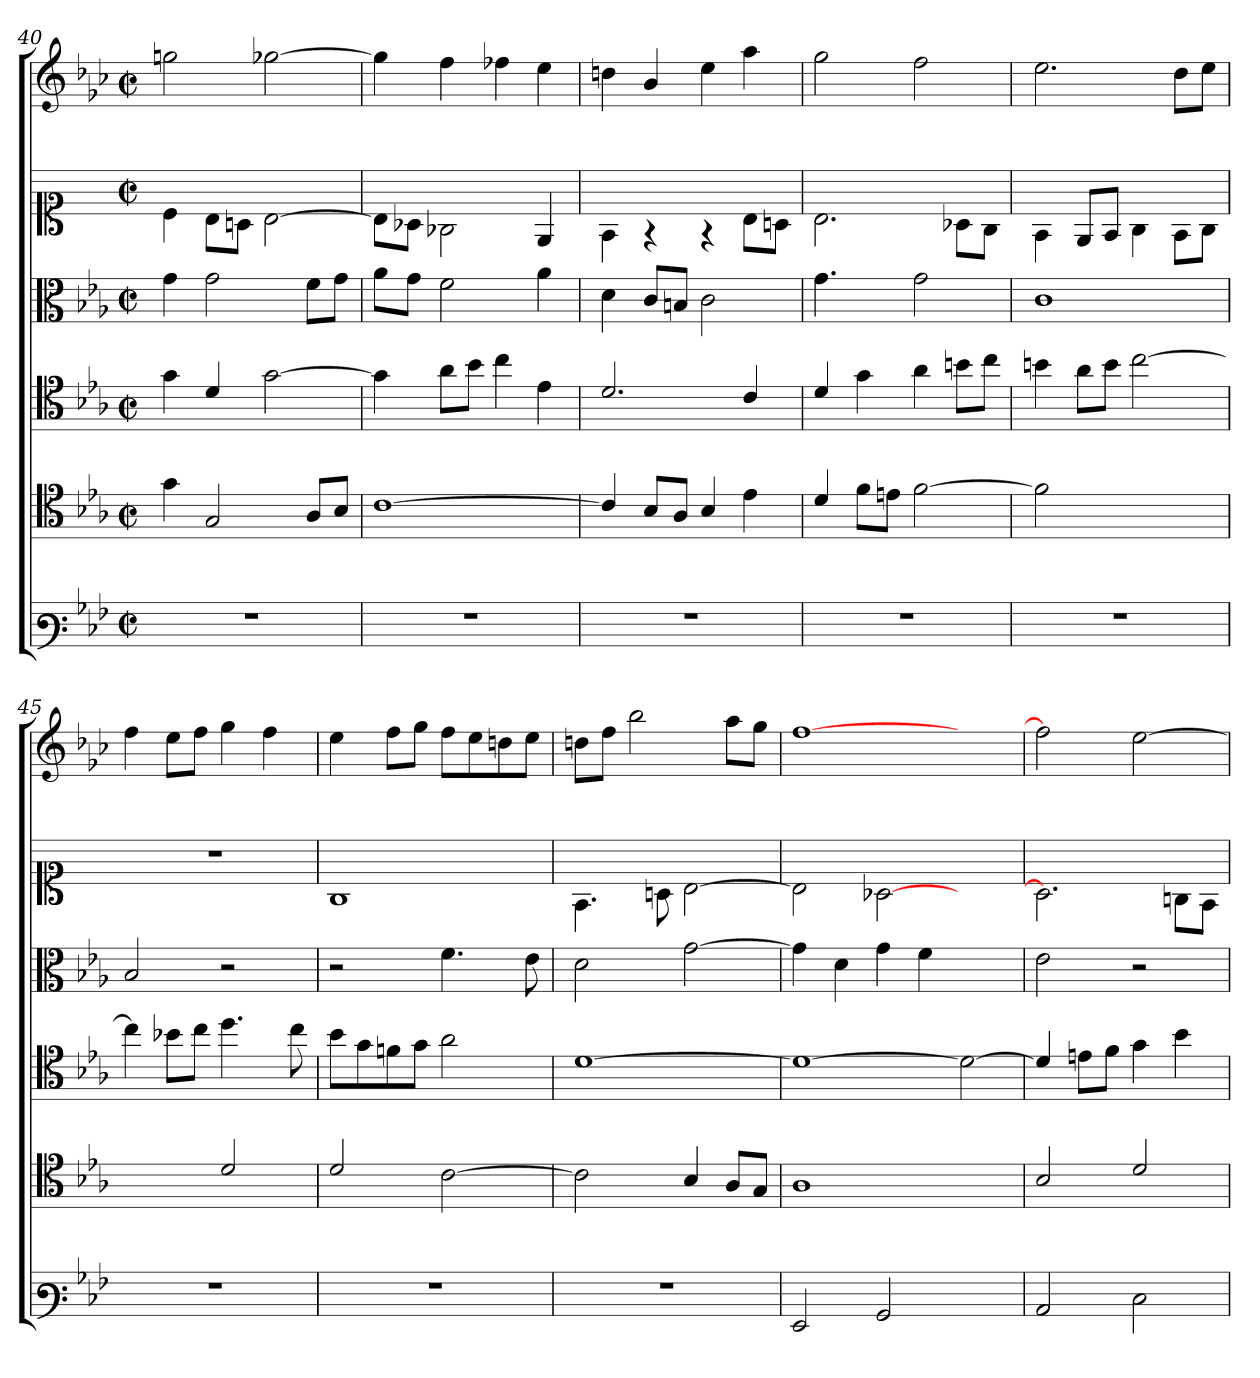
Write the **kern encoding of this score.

**kern	**kern	**kern	**kern	**kern	**kern
*part6	*part5	*part4	*part3	*part2	*part1
*staff6	*staff5	*staff4	*staff3	*staff2	*staff1
!!LO:PB:g=z
*clefF3	*clefC4	*clefC4	*clefC3	*clefC1	*clefG3
*k[b-e-a-]	*k[b-e-a-]	*k[b-e-a-]	*k[b-e-a-]	*	*k[b-e-a-]
*M2/2	*M2/2	*M2/2	*M2/2	*M2/2	*M2/2
*met(c|)	*met(c|)	*met(c|)	*met(c|)	*met(c|)	*met(c|)
=40	=40	=40	=40	=40	=40
1r	4g\	4g\	4g\	4c\	2een\
.	2G/	4d/	2g\	8B\L	.
.	.	.	.	8An\J	.
.	.	[>2g\	.	[>2B\	[2ee-X\
.	8A-/L	.	8f\L	.	.
.	8B-/J	.	8g\J	.	.
=41	=41	=41	=41	=41	=41
1r	[<1c	4g\]	8a-\L	8B\L]	4ee-\]
.	.	.	8g\J	8A-X\J	.
.	.	8a-\L	2f\	2G-X\	4dd\
.	.	8b-\J	.	.	.
.	.	4cc\	.	.	4dd-X\
.	.	4e-\	4a-\	4E/	4cc\
=42	=42	=42	=42	=42	=42
1r	4c/]	2.d/	4d\	4F\	4bn\
.	8B-/L	.	8c/L	4rF	4g/
.	8A-/J	.	8Bn/J	.	.
.	4B-/	.	2c\	4rF	4cc\
.	4e-\	4c/	.	8B\L	4ff\
.	.	.	.	8An\J	.
=43	=43	=43	=43	=43	=43
1r	4d/	4d/	4.g\	2.B\	2ee-\
.	8f\L	4g\	.	.	.
.	8en\J	.	8ryy	.	.
.	[>2f\	4a-\	2g\	.	2dd\
.	.	8bn\L	.	8A-X\L	.
.	.	8cc\J	.	8G\J	.
=44	=44	=44	=44	=44	=44
1r	2f\]	4bn\	1c	4F\	2.cc\
.	.	8a-\L	.	8E/L	.
.	.	8b\J	.	8F/J	.
.	2ryy	[>2cc\	.	4G\	.
.	.	.	.	8F\L	8b-\L
.	.	.	.	8G\J	8cc\J
=45	=45	=45	=45	=45	=45
1r	2ryy	4cc\]	2B-/	1r	4dd\
.	.	8b-X\L	.	.	8cc\L
.	.	8cc\J	.	.	8dd\J
.	2d/	4.dd\	2rd	.	4ee-\
.	.	.	.	.	4dd\
.	.	8cc\	.	.	.
!!LO:LB:g=z
=46	=46	=46	=46	=46	=46
1r	2d/	8b-\L	2rd	1G	4cc\
.	.	8g\	.	.	.
.	.	8fn\	.	.	8dd\L
.	.	8g\J	.	.	8ee-\J
.	[2c	2a-\	4.f\	.	8dd\L
.	.	.	.	.	8cc\
.	.	.	.	.	8bn\
.	.	.	8e-\	.	8cc\J
=47	=47	=47	=47	=47	=47
1r	2c]	[<1d	2d\	4.F\	8bn\L
.	.	.	.	.	8dd\J
.	.	.	.	.	2gg\
.	.	.	.	8An\	.
.	4B-/	.	[>2g\	[>2B\	.
.	8A-/L	.	.	.	8ff\L
.	8G/J	.	.	.	8ee-\J
=48	=48	=48	=48	=48	=48
2GG/	1A-	1d_	4g\]	2B\]	[>1dd
.	.	.	4d\	.	.
2BB-/	.	.	4g\	[>2A-X\	.
.	.	.	4f\	.	.
2ryy	2ryy	2d_	2ryy	2ryy	2ryy
=49	=49	=49	=49	=49	=49
2C/	2B-/	4d/]	2e-\	2.A-\]	2dd\]
.	.	8en\L	.	.	.
.	.	8f\J	.	.	.
2E-\	2d/	4g\	2rd	.	[>2cc\
.	.	4b-\	.	8Gn\L	.
.	.	.	.	8F\J	.
=	=	=	=	=	=
*-	*-	*-	*-	*-	*-
